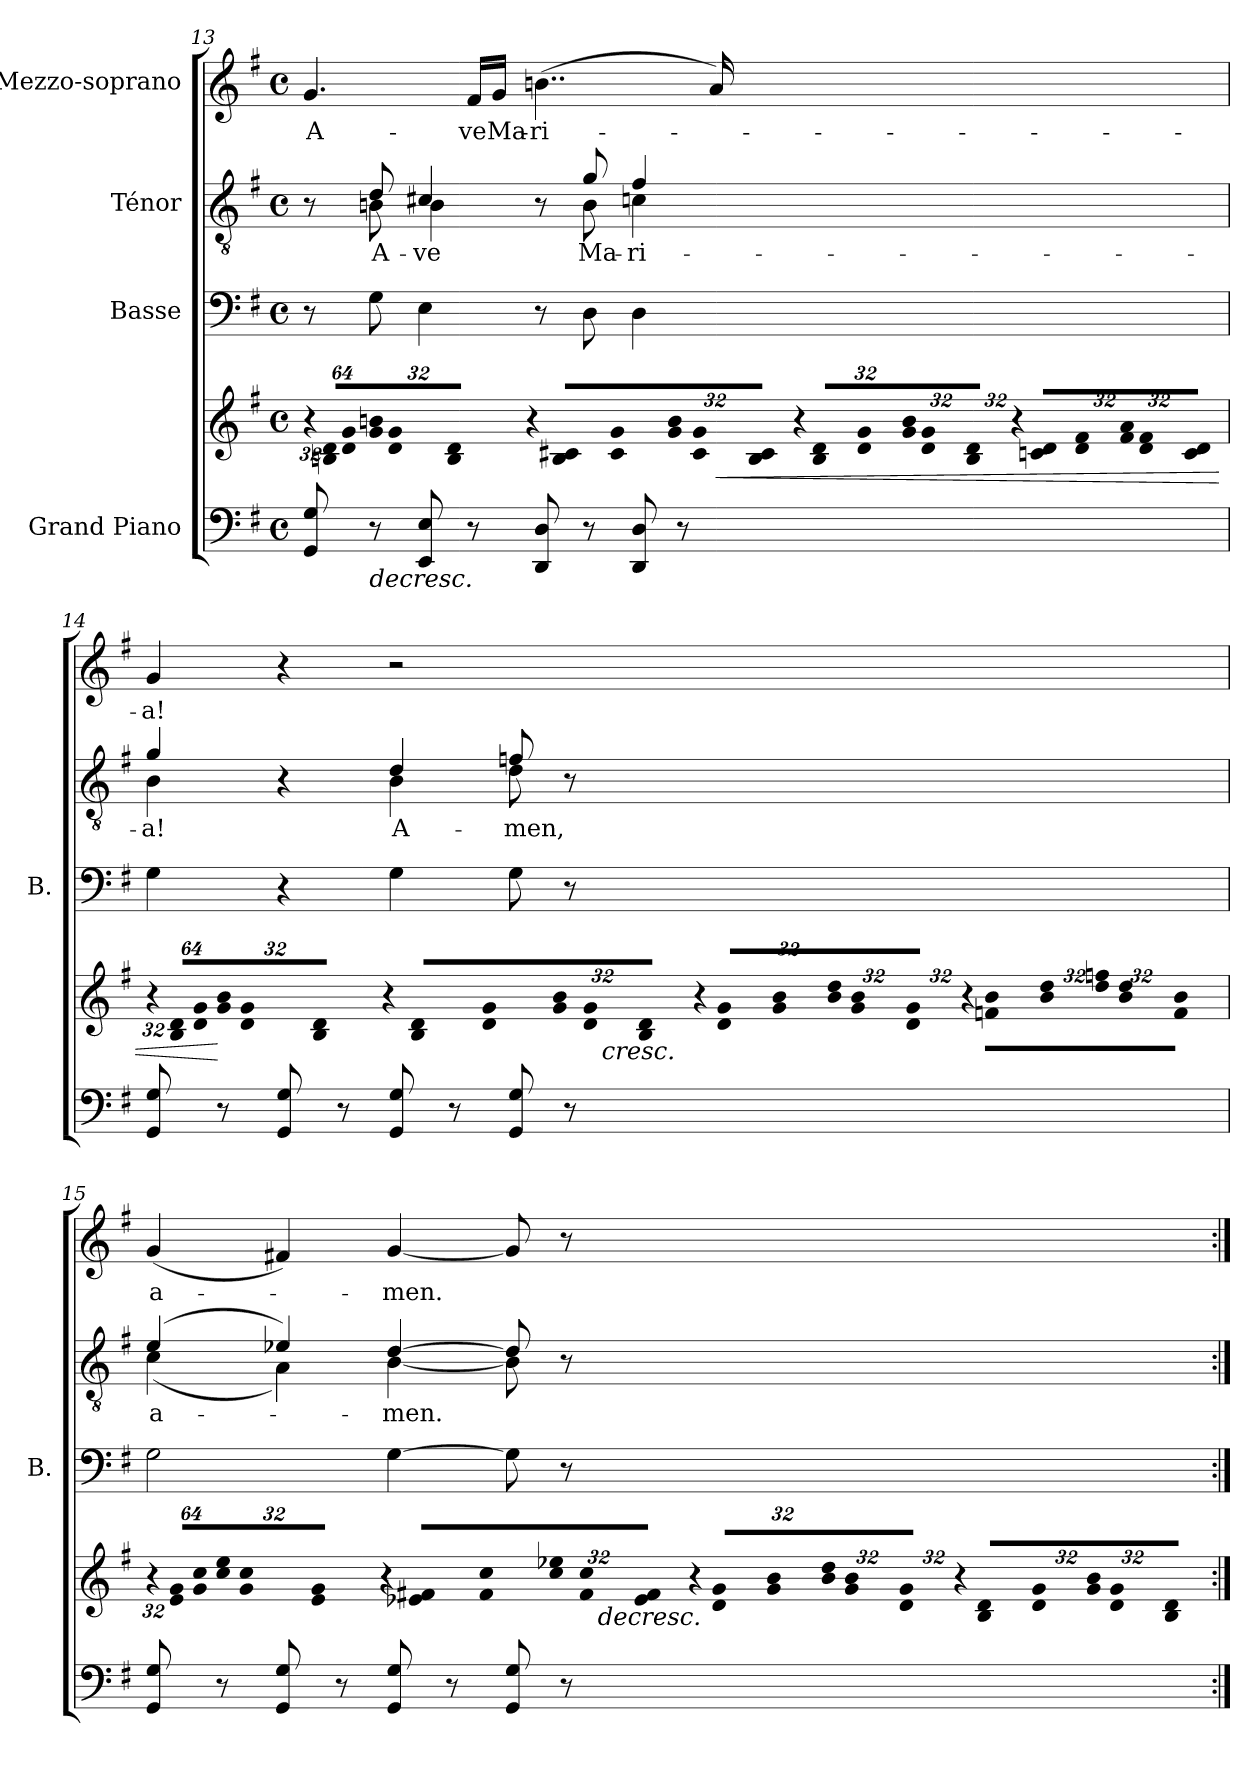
**kern	**kern	**dynam	**kern	**kern	**text	**kern	**text
*part4	*part4	*part4	*part3	*part2	*part2	*part1	*part1
*staff5	*staff4	*staff4/5	*staff3	*staff2	*staff2	*staff1	*staff1
*I"Grand Piano	*	*	*I"Basse	*I"Ténor	*	*I"Mezzo-soprano	*
*	*	*	*I'B.	*	*	*	*
!!LO:LB:g=z
*clefF4	*clefG2	*	*clefF4	*clefGv2	*	*clefG2	*
*	*	*	*	*ITrd7c12	*	*	*
*k[f#]	*k[f#]	*	*k[f#]	*k[f#]	*	*k[f#]	*
*G:	*G:	*	*G:	*G:	*	*G:	*
*M4/4	*M4/4	*	*M4/4	*M4/4	*	*M4/4	*
*met(c)	*met(c)	*	*met(c)	*met(c)	*	*met(c)	*
*	*Xbrackettup	*	*	*	*	*	*
=13	=13	=13	=13	=13	=13	=13	=13
!	!LO:N:vis=16	!	!	!	!	!	!
*	*	*	*	*^	*	*	*
!	!	!	!	!	!	!	!	!LO:LY:b:color=#000000
8GGi/ 8Gi	512%21r	.	8r	8r	8ryy	.	4.gi/	A-
!	!LO:N:vis=16	!	!	!	!	!	!	!
.	1024%43Bni/ 1024%43diLL	.	.	.	.	.	.	.
!	!LO:N:vis=16	!	!	!	!	!	!	!
.	1024%43di/ 1024%43gi	.	.	.	.	.	.	.
!	!LO:N:vis=16	!LO:HP:n=1:b=2	!	!	!	!	!	!
!	!	!	!	!	!	!LO:LY:b:color=#000000	!	!
8r	512%21gi/ 512%21bni	[ >	8Gi\	8Di/	8BBni\	A-	.	.
!	!LO:N:vis=16	!	!	!	!	!	!	!
.	1024%43di/ 1024%43gi	.	.	.	.	.	.	.
!	!LO:N:vis=16	!	!	!	!	!	!	!
.	1024%43Bi/ 1024%43diJJ	.	.	.	.	.	.	.
!	!LO:N:vis=16	!	!	!	!	!	!	!
!	!	!	!	!	!	!LO:LY:b:color=#000000	!	!
8EEi/ 8Ei	512%21r	.	4Ei\	4C#Xi/	4BBi\	-ve	.	.
!	!LO:N:vis=16	!	!	!	!	!	!	!
.	1024%43Bi/ 1024%43c#XiLL	.	.	.	.	.	.	.
!	!LO:N:vis=16	!	!	!	!	!	!	!
.	1024%43c#i/ 1024%43gi	.	.	.	.	.	.	.
!	!LO:N:vis=16	!	!	!	!	!	!	!
!	!	!	!	!	!	!	!	!LO:LY:b:color=#000000
8r	512%21gi/ 512%21bi	.	.	.	.	.	16f#i/LL	-ve
!	!LO:N:vis=16	!	!	!	!	!	!	!
.	1024%43c#i/ 1024%43gi	.	.	.	.	.	.	.
!	!	!	!	!	!	!	!	!LO:LY:b:color=#000000
.	.	.	.	.	.	.	16gi/JJ	Ma-
!	!LO:N:vis=16	!	!	!	!	!	!	!
.	1024%43Bi/ 1024%43c#iJJ	.	.	.	.	.	.	.
!	!LO:N:vis=16	!	!	!	!	!	!	!
!	!	!	!	!	!	!	!	!LO:LY:b:color=#000000
8DDi/ 8Di	512%21r	.	8r	8r	8ryy	.	(4..bni\	-ri-
!	!LO:N:vis=16	!	!	!	!	!	!	!
.	1024%43Bi/ 1024%43diLL	.	.	.	.	.	.	.
!	!LO:N:vis=16	!	!	!	!	!	!	!
.	1024%43di/ 1024%43gi	.	.	.	.	.	.	.
!	!LO:N:vis=16	!	!	!	!	!	!	!
!	!	!	!	!	!	!LO:LY:b:color=#000000	!	!
8r	512%21gi/ 512%21bi	.	8Di\	8Gi/	8BBi\	Ma-	.	.
!	!LO:N:vis=16	!	!	!	!	!	!	!
.	1024%43di/ 1024%43gi	.	.	.	.	.	.	.
!	!LO:N:vis=16	!	!	!	!	!	!	!
.	1024%43Bi/ 1024%43diJJ	.	.	.	.	.	.	.
!	!LO:N:vis=16	!	!	!	!	!	!	!
!	!	!	!	!	!	!LO:LY:b:color=#000000	!	!
8DDi/ 8Di	512%21r	.	4Di\	4F#i/	4Cni\	-ri-	.	.
!	!LO:N:vis=16	!	!	!	!	!	!	!
.	1024%43cni/ 1024%43diLL	.	.	.	.	.	.	.
!	!LO:N:vis=16	!	!	!	!	!	!	!
.	1024%43di/ 1024%43f#i	.	.	.	.	.	.	.
!	!LO:N:vis=16	!	!	!	!	!	!	!
8r	512%21f#i/ 512%21ai	.	.	.	.	.	.	.
!	!LO:N:vis=16	!	!	!	!	!	!	!
.	1024%43di/ 1024%43f#i	.	.	.	.	.	.	.
.	.	.	.	.	.	.	16ai/)	.
!	!LO:N:vis=16	!LO:HP:b	!	!	!	!	!	!
.	1024%43ci/ 1024%43diJJ	<	.	.	.	.	.	.
=14	=14	=14	=14	=14	=14	=14	=14	=14
!	!LO:N:vis=16	!	!	!	!	!	!	!
!	!	!	!	!	!	!LO:LY:b:color=#000000	!	!
!	!	!	!	!	!	!	!	!LO:LY:b:color=#000000
8GGi/ 8Gi	512%21r	.	4Gi\	4Gi/	4BBi\	-a!	4gi/	-a!
!	!LO:N:vis=16	!	!	!	!	!	!	!
.	1024%43Bi/ 1024%43diLL	.	.	.	.	.	.	.
!	!LO:N:vis=16	!	!	!	!	!	!	!
.	1024%43di/ 1024%43gi	.	.	.	.	.	.	.
!	!LO:N:vis=16	!	!	!	!	!	!	!
8r	512%21gi/ 512%21bi	[	.	.	.	.	.	.
!	!LO:N:vis=16	!	!	!	!	!	!	!
.	1024%43di/ 1024%43gi	.	.	.	.	.	.	.
!	!LO:N:vis=16	!	!	!	!	!	!	!
.	1024%43Bi/ 1024%43diJJ	.	.	.	.	.	.	.
!	!LO:N:vis=16	!	!	!	!	!	!	!
8GGi/ 8Gi	512%21r	.	4r	4r	4ryy	.	4r	.
!	!LO:N:vis=16	!	!	!	!	!	!	!
.	1024%43Bi/ 1024%43diLL	.	.	.	.	.	.	.
!	!LO:N:vis=16	!	!	!	!	!	!	!
.	1024%43di/ 1024%43gi	.	.	.	.	.	.	.
!	!LO:N:vis=16	!	!	!	!	!	!	!
8r	512%21gi/ 512%21bi	.	.	.	.	.	.	.
!	!LO:N:vis=16	!	!	!	!	!	!	!
.	1024%43di/ 1024%43gi	.	.	.	.	.	.	.
!	!LO:N:vis=16	!	!	!	!	!	!	!
.	1024%43Bi/ 1024%43diJJ	.	.	.	.	.	.	.
!	!LO:N:vis=16	!	!	!	!	!	!	!
!	!	!	!	!	!	!LO:LY:b:color=#000000	!	!
8GGi/ 8Gi	512%21r	.	4Gi\	4Di/	4BBi\	A-	2r	.
!	!LO:N:vis=16	!	!	!	!	!	!	!
.	1024%43di/ 1024%43giLL	.	.	.	.	.	.	.
!	!LO:N:vis=16	!	!	!	!	!	!	!
.	1024%43gi/ 1024%43bi	.	.	.	.	.	.	.
!	!LO:N:vis=16	!	!	!	!	!	!	!
8r	512%21bi/ 512%21ddi	.	.	.	.	.	.	.
!	!LO:N:vis=16	!	!	!	!	!	!	!
.	1024%43gi/ 1024%43bi	.	.	.	.	.	.	.
!	!LO:N:vis=16	!	!	!	!	!	!	!
.	1024%43di/ 1024%43giJJ	.	.	.	.	.	.	.
!	!LO:N:vis=16	!	!	!	!	!	!	!
!	!	!	!	!	!	!LO:LY:b:color=#000000	!	!
8GGi/ 8Gi	512%21r	.	8Gi\	8Fni/	8Di\	-men,	.	.
!	!LO:N:vis=16	!	!	!	!	!	!	!
.	1024%43fni\ 1024%43biLL	.	.	.	.	.	.	.
!	!LO:N:vis=16	!	!	!	!	!	!	!
.	1024%43bi\ 1024%43ddi	.	.	.	.	.	.	.
!	!LO:N:vis=16	!	!	!	!	!	!	!
8r	512%21ddi\ 512%21ffni	.	8r	8r	8ryy	.	.	.
!	!LO:N:vis=16	!	!	!	!	!	!	!
.	1024%43bi\ 1024%43ddi	.	.	.	.	.	.	.
!	!LO:N:vis=16	!LO:HP:b	!	!	!	!	!	!
.	1024%43fi\ 1024%43biJJ	<	.	.	.	.	.	.
*	*	*	*	*v	*v	*	*	*
.	.	]	.	.	.	.	.
!!LO:LB:g=z
=15	=15	=15	=15	=15	=15	=15	=15
!	!LO:N:vis=16	!	!	!	!	!	!
!	!	!	!	!	!LO:LY:b:color=#000000	!	!
*	*	*	*	*^	*	*	*
!	!	!	!	!	!	!	!	!LO:LY:b:color=#000000
8GGi/ 8Gi	512%21r	.	2Gi\	(4Ei/	(4Ci\	a-	(4gi/	a-
!	!LO:N:vis=16	!	!	!	!	!	!	!
.	1024%43ei/ 1024%43giLL	.	.	.	.	.	.	.
!	!LO:N:vis=16	!	!	!	!	!	!	!
.	1024%43gi/ 1024%43cci	.	.	.	.	.	.	.
!	!LO:N:vis=16	!	!	!	!	!	!	!
8r	512%21cci/ 512%21eei	]	.	.	.	.	.	.
!	!LO:N:vis=16	!	!	!	!	!	!	!
.	1024%43gi/ 1024%43cci	.	.	.	.	.	.	.
!	!LO:N:vis=16	!	!	!	!	!	!	!
.	1024%43ei/ 1024%43giJJ	.	.	.	.	.	.	.
!	!LO:N:vis=16	!	!	!	!	!	!	!
8GGi/ 8Gi	512%21r	.	.	4E-Xi/)	4AAi\)	.	4f#Xi/)	.
!	!LO:N:vis=16	!	!	!	!	!	!	!
.	1024%43e-Xi/ 1024%43f#XiLL	.	.	.	.	.	.	.
!	!LO:N:vis=16	!	!	!	!	!	!	!
.	1024%43f#i/ 1024%43cci	.	.	.	.	.	.	.
!	!LO:N:vis=16	!	!	!	!	!	!	!
8r	512%21cci/ 512%21ee-Xi	.	.	.	.	.	.	.
!	!LO:N:vis=16	!	!	!	!	!	!	!
.	1024%43f#i/ 1024%43cci	.	.	.	.	.	.	.
!	!LO:N:vis=16	!	!	!	!	!	!	!
.	1024%43e-i/ 1024%43f#iJJ	.	.	.	.	.	.	.
!	!LO:N:vis=16	!	!	!	!	!	!	!
!	!	!	!	!	!	!LO:LY:b:color=#000000	!	!
!	!	!	!	!	!	!	!	!LO:LY:b:color=#000000
8GGi/ 8Gi	512%21r	.	[>4Gi\	[>4Di/	[<4BBi\	-men.	[<4gi/	-men.
!	!LO:N:vis=16	!	!	!	!	!	!	!
.	1024%43di/ 1024%43giLL	.	.	.	.	.	.	.
!	!LO:N:vis=16	!	!	!	!	!	!	!
.	1024%43gi/ 1024%43bi	.	.	.	.	.	.	.
!	!LO:N:vis=16	!	!	!	!	!	!	!
8r	512%21bi/ 512%21ddi	.	.	.	.	.	.	.
!	!LO:N:vis=16	!	!	!	!	!	!	!
.	1024%43gi/ 1024%43bi	.	.	.	.	.	.	.
!	!LO:N:vis=16	!	!	!	!	!	!	!
.	1024%43di/ 1024%43giJJ	.	.	.	.	.	.	.
!	!LO:N:vis=16	!	!	!	!	!	!	!
8GGi/ 8Gi	512%21r	.	8Gi\]	8Di/]	8BBi\]	.	8gi/]	.
!	!LO:N:vis=16	!	!	!	!	!	!	!
.	1024%43Bi/ 1024%43diLL	.	.	.	.	.	.	.
!	!LO:N:vis=16	!	!	!	!	!	!	!
.	1024%43di/ 1024%43gi	.	.	.	.	.	.	.
!	!LO:N:vis=16	!	!	!	!	!	!	!
8r	512%21gi/ 512%21bi	.	8r	8r	8ryy	.	8r	.
!	!LO:N:vis=16	!	!	!	!	!	!	!
.	1024%43di/ 1024%43gi	.	.	.	.	.	.	.
!	!LO:N:vis=16	!LO:HP:b	!	!	!	!	!	!
.	1024%43Bi/ 1024%43diJJ	>	.	.	.	.	.	.
*	*	*	*	*v	*v	*	*	*
=:|!	=:|!	=:|!	=:|!	=:|!	=:|!	=:|!	=:|!
*-	*-	*-	*-	*-	*-	*-	*-
